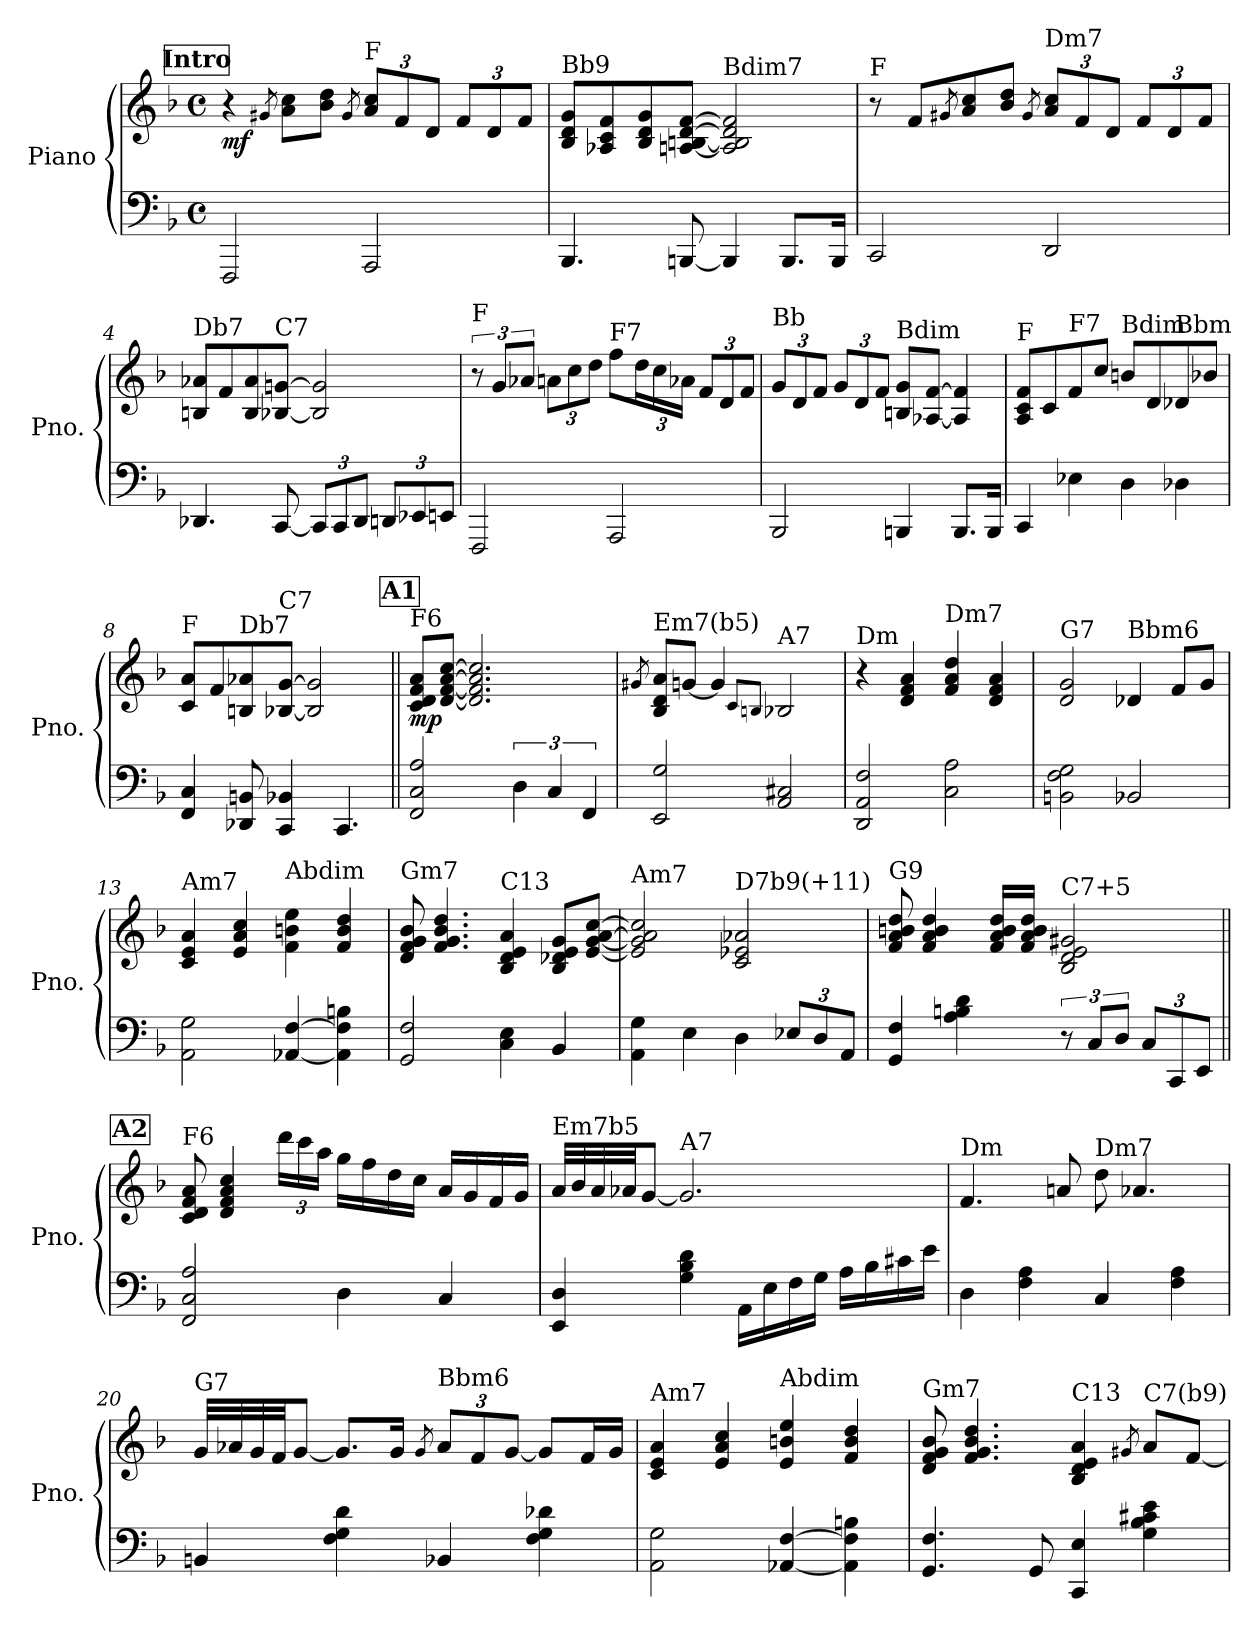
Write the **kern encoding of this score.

**kern	**kern	**dynam
*part1	*part1	*part1
*staff2	*staff1	*staff1/2
*I"Piano	*	*
*I'Pno.	*	*
*clefF4	*clefG2	*
*k[b-]	*k[b-]	*
*M4/4	*M4/4	*
*met(c)	*met(c)	*
*MM60	*MM60	*
!!LO:REH:place=s1:a:B:fs=14:t=Intro
=1	=1	=1
!	!	!LO:DY:b
2FFF/	4r	mf
.	8qg#X/	.
.	8a\ 8cc\L	.
.	8b-\ 8dd\J	.
.	8qg#/	.
*	*Xbrackettup	*
!	!LO:TX:a:t=F	!
2AAA/	12a/ 12cc/L	.
.	12f/	.
.	12d/J	.
.	12f/L	.
.	12d/	.
.	12f/J	.
=2	=2	=2
!	!LO:TX:a:t=Bb9	!
4.BBB-/	8B-/ 8d/ 8g/L	.
.	8A-X/ 8c/ 8f/	.
.	8B-/ 8d/ 8g/	.
[8BBBn/	[8An/ [8Bn/ [8d/ [8f/J	.
!	!LO:TX:a:t=Bdim7	!
4BBB/]	2A/] 2B/] 2d/] 2f/]	.
8.BBB/L	.	.
16BBB/Jk	.	.
=3	=3	=3
!	!LO:TX:a:t=F	!
2CC/	8r	.
.	8f/L	.
.	8qg#X/	.
.	8a/ 8cc/	.
.	8b-/ 8dd/J	.
.	8qg#/	.
!	!LO:TX:a:t=Dm7	!
2DD/	12a/ 12cc/L	.
.	12f/	.
.	12d/J	.
.	12f/L	.
.	12d/	.
.	12f/J	.
!!LO:LB:g=z
=4	=4	=4
!	!LO:TX:a:t=Db7	!
4.DD-X/	8Bn/ 8a-X/L	.
.	8f/	.
.	8B/ 8a-/	.
!	!LO:TX:a:t=C7	!
[8CC/	[8B-X/ [8gn/J	.
*Xbrackettup	*	*
12CC/L]	2B-/] 2g/]	.
12CC/	.	.
12DD-/J	.	.
12DDn/L	.	.
12EE-X/	.	.
12EEn/J	.	.
=5	=5	=5
*	*brackettup	*
!	!LO:TX:a:t=F	!
2FFF/	12r	.
.	12g/L	.
.	12a-X/J	.
*	*Xbrackettup	*
.	12an\L	.
.	12cc\	.
.	12dd\J	.
!	!LO:TX:a:t=F7	!
2AAA/	8ff\L	.
.	24dd\L	.
.	24cc\	.
.	24a-X\JJ	.
.	12f/L	.
.	12d/	.
.	12f/J	.
=6	=6	=6
!	!LO:TX:a:t=Bb	!
2BBB-/	12g/L	.
.	12d/	.
.	12f/J	.
.	12g/L	.
.	12d/	.
.	12f/J	.
!	!LO:TX:a:t=Bdim	!
4BBBn/	8Bn/ 8g/L	.
.	[8A-X/ [8f/J	.
8.BBB/L	4A-/] 4f/]	.
16BBB/Jk	.	.
!!LO:LB:g=z
=7	=7	=7
!	!LO:TX:a:t=F	!
4CC/	8A/ 8c/ 8f/L	.
.	8c/	.
!	!LO:TX:a:t=F7	!
4E-X\	8f/	.
.	8cc/J	.
!	!LO:TX:a:t=Bdim	!
4D\	8bn/L	.
.	8d/	.
!	!LO:TX:a:t=Bbm	!
4D-X\	8d-X/	.
.	8b-X/J	.
=8	=8	=8
!	!LO:TX:a:t=F	!
4FF/ 4C/	8c/ 8a/L	.
.	8f/	.
!	!LO:TX:a:t=Db7	!
8DD-X/ 8BBn/	8Bn/ 8a-X/	.
!	!LO:TX:a:t=C7	!
4CC/ 4BB-X/	[8B-X/ [8g/J	.
.	2B-/] 2g/]	.
4.CC/	.	.
!!LO:REH:place=s1:a:B:fs=14:t=A1
=9||	=9||	=9||
!	!LO:TX:a:t=F6	!
!	!	!LO:DY:b
2FF/ 2C/ 2A/	8c/ 8d/ 8f/ 8a/L	mp
.	[8d/ [8f/ [8a/ [8cc/J	.
.	2.d/] 2.f/] 2.a/] 2.cc/]	.
*brackettup	*	*
6D\	.	.
6C/	.	.
6FF/	.	.
=10	=10	=10
.	8qg#X/	.
!	!LO:TX:a:t=Em7(b5)	!
2EE/ 2G/	8B-/ 8d/ 8a/L	.
.	[8gn/J	.
.	4g/]	.
.	8qc/L	.
.	8qBn/J	.
!	!LO:TX:a:t=A7	!
2AA/ 2C#X/	2B-X/	.
=11	=11	=11
!	!LO:TX:a:t=Dm	!
2DD/ 2AA/ 2F/	4r	.
.	4d/ 4f/ 4a/	.
!	!LO:TX:a:t=Dm7	!
2C\ 2A\	4f/ 4a/ 4dd/	.
.	4d/ 4f/ 4a/	.
!!LO:LB:g=z
=12	=12	=12
!	!LO:TX:a:t=G7	!
2BBn\ 2F\ 2G\	2d/ 2g/	.
!	!LO:TX:a:t=Bbm6	!
2BB-X/	4d-X/	.
.	8f/L	.
.	8g/J	.
=13	=13	=13
!	!LO:TX:a:t=Am7	!
2AA\ 2G\	4c/ 4e/ 4a/	.
.	4e/ 4a/ 4cc/	.
!	!LO:TX:a:t=Abdim	!
[4AA-X/ [4F/	4f\ 4bn\ 4ee\	.
4AA-\] 4F\] 4Bn\	4f/ 4b/ 4dd/	.
=14	=14	=14
!	!LO:TX:a:t=Gm7	!
2GG/ 2F/	8d/ 8f/ 8g/ 8b-/	.
.	4.f/ 4.g/ 4.b-/ 4.dd/	.
!	!LO:TX:a:t=C13	!
4C\ 4E\	4B-/ 4d/ 4e/ 4a/	.
4BB-/	8B-/ 8d-X/ 8e/ 8g/L	.
.	[8e/ [8g/ [8a/ [8cc/J	.
=15	=15	=15
!	!LO:TX:a:t=Am7	!
4AA\ 4G\	2e/] 2g/] 2a/] 2cc/]	.
4E\	.	.
!	!LO:TX:a:t=D7b9(+11)	!
4D\	2c/ 2e-X/ 2a-X/	.
*Xbrackettup	*	*
12E-X/L	.	.
12D/	.	.
12AA/J	.	.
=16	=16	=16
!	!LO:TX:a:t=G9	!
4GG/ 4F/	8f/ 8a/ 8bn/ 8dd/	.
.	4f/ 4a/ 4b/ 4dd/	.
4A\ 4Bn\ 4d\	.	.
.	16f/ 16a/ 16b/ 16dd/LL	.
.	16f/ 16a/ 16b/ 16dd/JJ	.
*brackettup	*	*
!	!LO:TX:a:t=C7+5	!
12r	2B-/ 2d/ 2e/ 2g#X/	.
12C/L	.	.
12D/J	.	.
*Xbrackettup	*	*
12C/L	.	.
12CC/	.	.
12EE/J	.	.
!!LO:LB:g=z
!!LO:REH:place=s1:a:B:fs=14:t=A2
=17||	=17||	=17||
!	!LO:TX:a:t=F6	!
2FF/ 2C/ 2A/	8c/ 8d/ 8f/ 8a/	.
.	4d/ 4f/ 4a/ 4cc/	.
.	24ddd\LL	.
.	24ccc\	.
.	24aa\JJ	.
4D\	16gg\LL	.
.	16ff\	.
.	16dd\	.
.	16cc\JJ	.
4C/	16a/LL	.
.	16g/	.
.	16f/	.
.	16g/JJ	.
=18	=18	=18
!	!LO:TX:a:t=Em7b5	!
4EE/ 4D/	32a/LLL	.
.	32b-/	.
.	32a/	.
.	32a-X/JJ	.
.	[8g/J	.
!	!LO:TX:a:t=A7	!
4G\ 4B-\ 4d\	2.g/]	.
16AA\LL	.	.
16E\	.	.
16F\	.	.
16G\JJ	.	.
16A\LL	.	.
16B-\	.	.
16c#X\	.	.
16e\JJ	.	.
=19	=19	=19
!	!LO:TX:a:t=Dm	!
4D\	4.f/	.
4F\ 4A\	.	.
.	8an/	.
!	!LO:TX:a:t=Dm7	!
4C/	8dd\	.
.	4.a-X/	.
4F\ 4A\	.	.
!!LO:PB:g=z
=20	=20	=20
!	!LO:TX:a:t=G7	!
4BBn/	32g/LLL	.
.	32a-X/	.
.	32g/	.
.	32f/JJ	.
.	[8g/J	.
4F\ 4G\ 4d\	8.g/L]	.
.	16g/Jk	.
.	8qg/	.
!	!LO:TX:a:t=Bbm6	!
4BB-X/	12a-/L	.
.	12f/	.
.	[12g/J	.
4F\ 4G\ 4d-X\	8g/L]	.
.	16f/L	.
.	16g/JJ	.
=21	=21	=21
!	!LO:TX:a:t=Am7	!
2AA\ 2G\	4c/ 4e/ 4a/	.
.	4e/ 4a/ 4cc/	.
!	!LO:TX:a:t=Abdim	!
[4AA-X/ [4F/	4e/ 4bn/ 4ee/	.
4AA-\] 4F\] 4Bn\	4f/ 4b/ 4dd/	.
=22	=22	=22
!	!LO:TX:a:t=Gm7	!
4.GG/ 4.F/	8d/ 8f/ 8g/ 8b-/	.
.	4.f/ 4.g/ 4.b-/ 4.dd/	.
8GG/	.	.
!	!LO:TX:a:t=C13	!
4CC/ 4E/	4B-/ 4d/ 4e/ 4a/	.
.	8qg#X/	.
!	!LO:TX:a:t=C7(b9)	!
4G\ 4B-\ 4c#X\ 4e\	8a/L	.
.	[8f/J	.
=	=	=
*-	*-	*-
